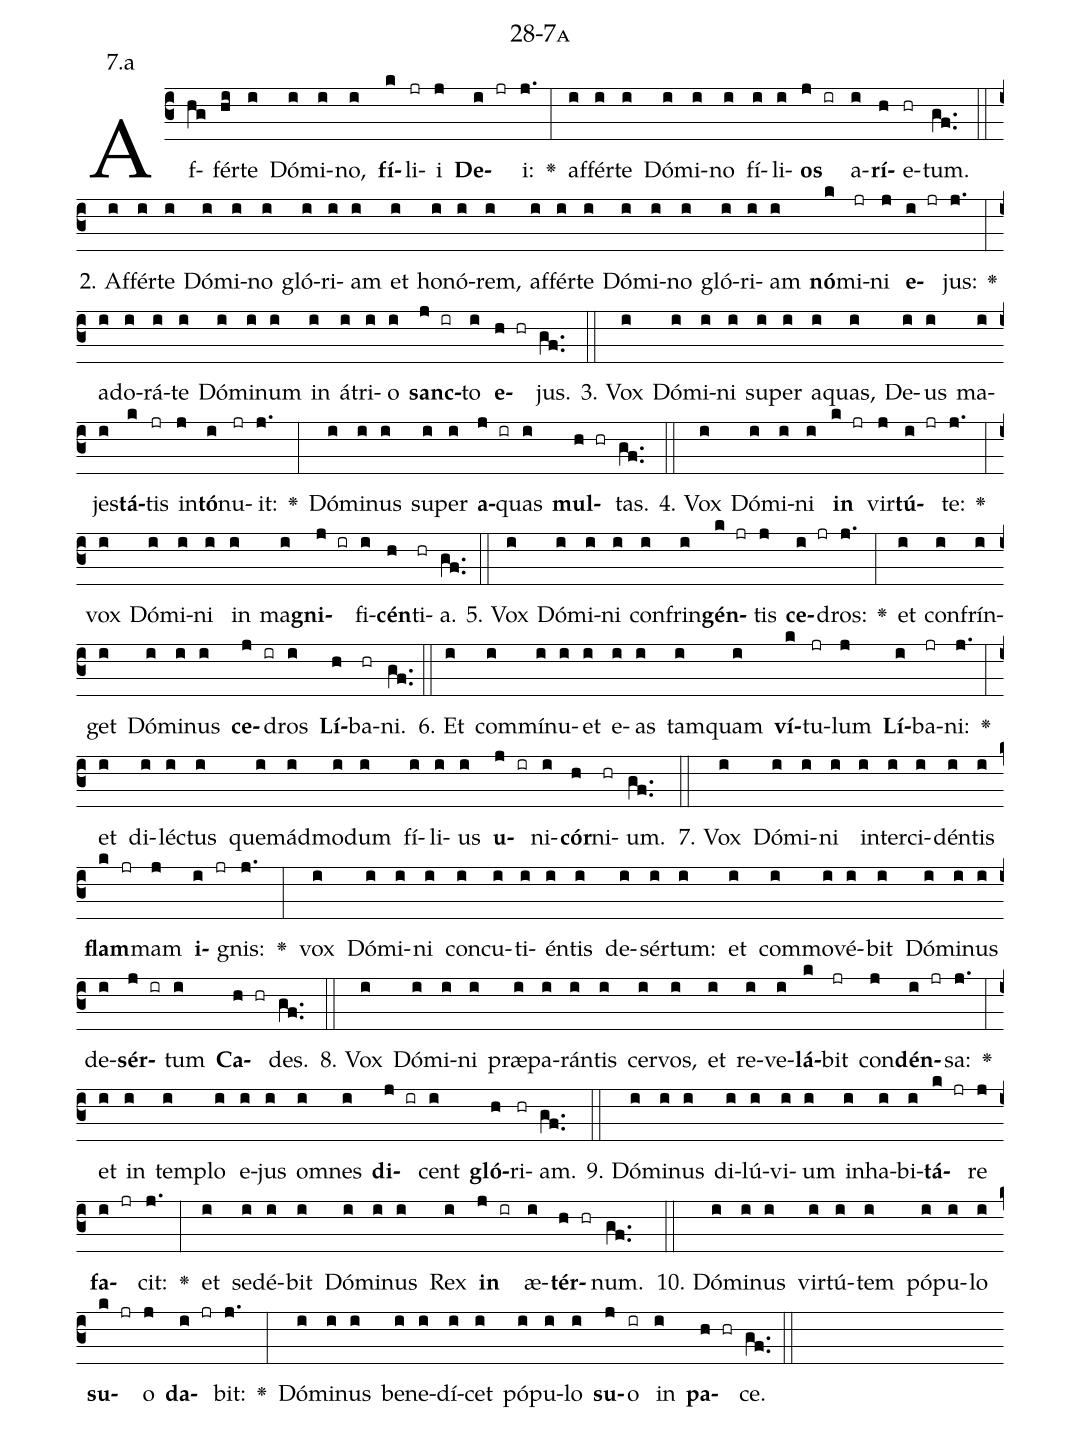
name: 28-7a;
annotation: 7.a;
%%
(c3)Af(hg)fér(hi)te(i) Dó(i)mi(i)no,(i) <b>fí</b>(k)li(jr)i(j) <b>De</b>(i jr)i:(j.) <v>\greheightstar</v>(:) af(i)fér(i)te(i) Dó(i)mi(i)no(i) fí(i)li(i)<b>os</b>(j ir) a(i)<b>rí</b>(h)e(hr)tum.(gf..) (::)
2. Af(i)fér(i)te(i) Dó(i)mi(i)no(i) gló(i)ri(i)am(i) et(i) ho(i)nó(i)rem,(i) af(i)fér(i)te(i) Dó(i)mi(i)no(i) gló(i)ri(i)am(i) <b>nó</b>(k)mi(jr)ni(j) <b>e</b>(i jr)jus:(j.) <v>\greheightstar</v>(:) ad(i)o(i)rá(i)te(i) Dó(i)mi(i)num(i) in(i) á(i)tri(i)o(i) <b>sanc</b>(j ir)to(i) <b>e</b>(h hr)jus.(gf..) (::)
3. Vox(i) Dó(i)mi(i)ni(i) su(i)per(i) a(i)quas,(i) De(i)us(i) ma(i)jes(i)<b>tá</b>(k)tis(jr) in(j)<b>tó</b>(i)nu(jr)it:(j.) <v>\greheightstar</v>(:) Dó(i)mi(i)nus(i) su(i)per(i) <b>a</b>(j ir)quas(i) <b>mul</b>(h hr)tas.(gf..) (::)
4. Vox(i) Dó(i)mi(i)ni(i) <b>in</b>(k jr) vir(j)<b>tú</b>(i jr)te:(j.) <v>\greheightstar</v>(:) vox(i) Dó(i)mi(i)ni(i) in(i) ma(i)<b>gni</b>(j ir)fi(i)<b>cén</b>(h)ti(hr)a.(gf..) (::)
5. Vox(i) Dó(i)mi(i)ni(i) con(i)frin(i)<b>gén</b>(k jr)tis(j) <b>ce</b>(i jr)dros:(j.) <v>\greheightstar</v>(:) et(i) con(i)frín(i)get(i) Dó(i)mi(i)nus(i) <b>ce</b>(j ir)dros(i) <b>Lí</b>(h)ba(hr)ni.(gf..) (::)
6. Et(i) com(i)mí(i)nu(i)et(i) e(i)as(i) tam(i)quam(i) <b>ví</b>(k)tu(jr)lum(j) <b>Lí</b>(i)ba(jr)ni:(j.) <v>\greheightstar</v>(:) et(i) di(i)léc(i)tus(i) quem(i)ád(i)mo(i)dum(i) fí(i)li(i)us(i) <b>u</b>(j ir)ni(i)<b>cór</b>(h)ni(hr)um.(gf..) (::)
7. Vox(i) Dó(i)mi(i)ni(i) in(i)ter(i)ci(i)dén(i)tis(i) <b>flam</b>(k jr)mam(j) <b>i</b>(i jr)gnis:(j.) <v>\greheightstar</v>(:) vox(i) Dó(i)mi(i)ni(i) con(i)cu(i)ti(i)én(i)tis(i) de(i)sér(i)tum:(i) et(i) com(i)mo(i)vé(i)bit(i) Dó(i)mi(i)nus(i) de(i)<b>sér</b>(j ir)tum(i) <b>Ca</b>(h hr)des.(gf..) (::)
8. Vox(i) Dó(i)mi(i)ni(i) præ(i)pa(i)rán(i)tis(i) cer(i)vos,(i) et(i) re(i)ve(i)<b>lá</b>(k)bit(jr) con(j)<b>dén</b>(i jr)sa:(j.) <v>\greheightstar</v>(:) et(i) in(i) tem(i)plo(i) e(i)jus(i) om(i)nes(i) <b>di</b>(j ir)cent(i) <b>gló</b>(h)ri(hr)am.(gf..) (::)
9. Dó(i)mi(i)nus(i) di(i)lú(i)vi(i)um(i) in(i)ha(i)bi(i)<b>tá</b>(k jr)re(j) <b>fa</b>(i jr)cit:(j.) <v>\greheightstar</v>(:) et(i) se(i)dé(i)bit(i) Dó(i)mi(i)nus(i) Rex(i) <b>in</b>(j ir) æ(i)<b>tér</b>(h hr)num.(gf..) (::)
10. Dó(i)mi(i)nus(i) vir(i)tú(i)tem(i) pó(i)pu(i)lo(i) <b>su</b>(k jr)o(j) <b>da</b>(i jr)bit:(j.) <v>\greheightstar</v>(:) Dó(i)mi(i)nus(i) be(i)ne(i)dí(i)cet(i) pó(i)pu(i)lo(i) <b>su</b>(j)o(ir) in(i) <b>pa</b>(h hr)ce.(gf..) (::)
